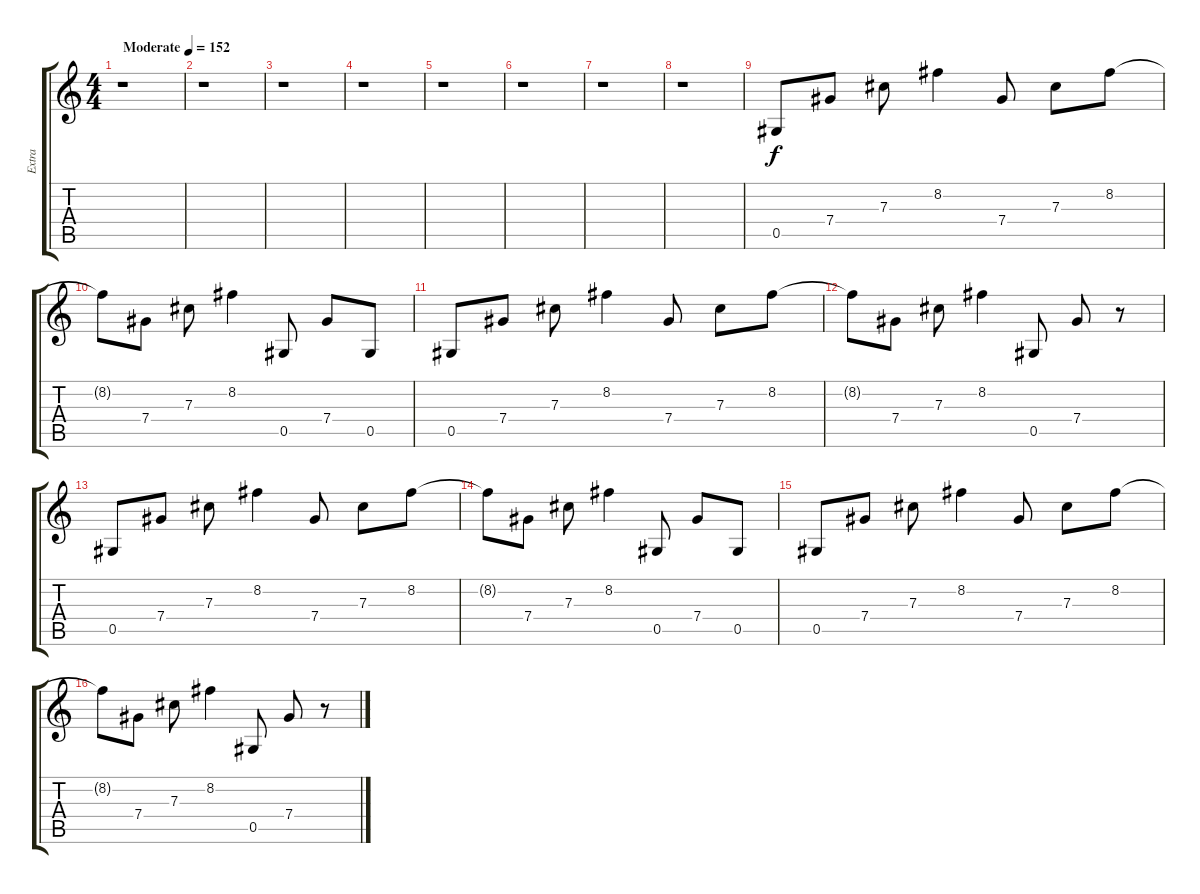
\track ("Extra" "Extra") {instrument overdrivenguitar}
\staff {score tabs}
\tuning (Eb4 Bb3 Gb3 Db3 Ab2 Db2) {hide}
\ts (4 4)
\tempo (152 "Moderate")
\clef g2
\ks c
r.1{dy f instrument overdrivenguitar} |
r.1 |
r.1 |
r.1 |
r.1 |
r.1 |
r.1 |
r.1 |
0.5.8 7.4.8 7.3.8 8.2.4 7.4.8 7.3.8 8.2.8 |
8.2{t}.8 7.4.8 7.3.8 8.2.4 0.5.8 7.4.8 0.5.8 |
0.5.8 7.4.8 7.3.8 8.2.4 7.4.8 7.3.8 8.2.8 |
8.2{t}.8 7.4.8 7.3.8 8.2.4 0.5.8 7.4.8 r.8 |
0.5.8 7.4.8 7.3.8 8.2.4 7.4.8 7.3.8 8.2.8 |
8.2{t}.8 7.4.8 7.3.8 8.2.4 0.5.8 7.4.8 0.5.8 |
0.5.8 7.4.8 7.3.8 8.2.4 7.4.8 7.3.8 8.2.8 |
8.2{t}.8 7.4.8 7.3.8 8.2.4 0.5.8 7.4.8 r.8
